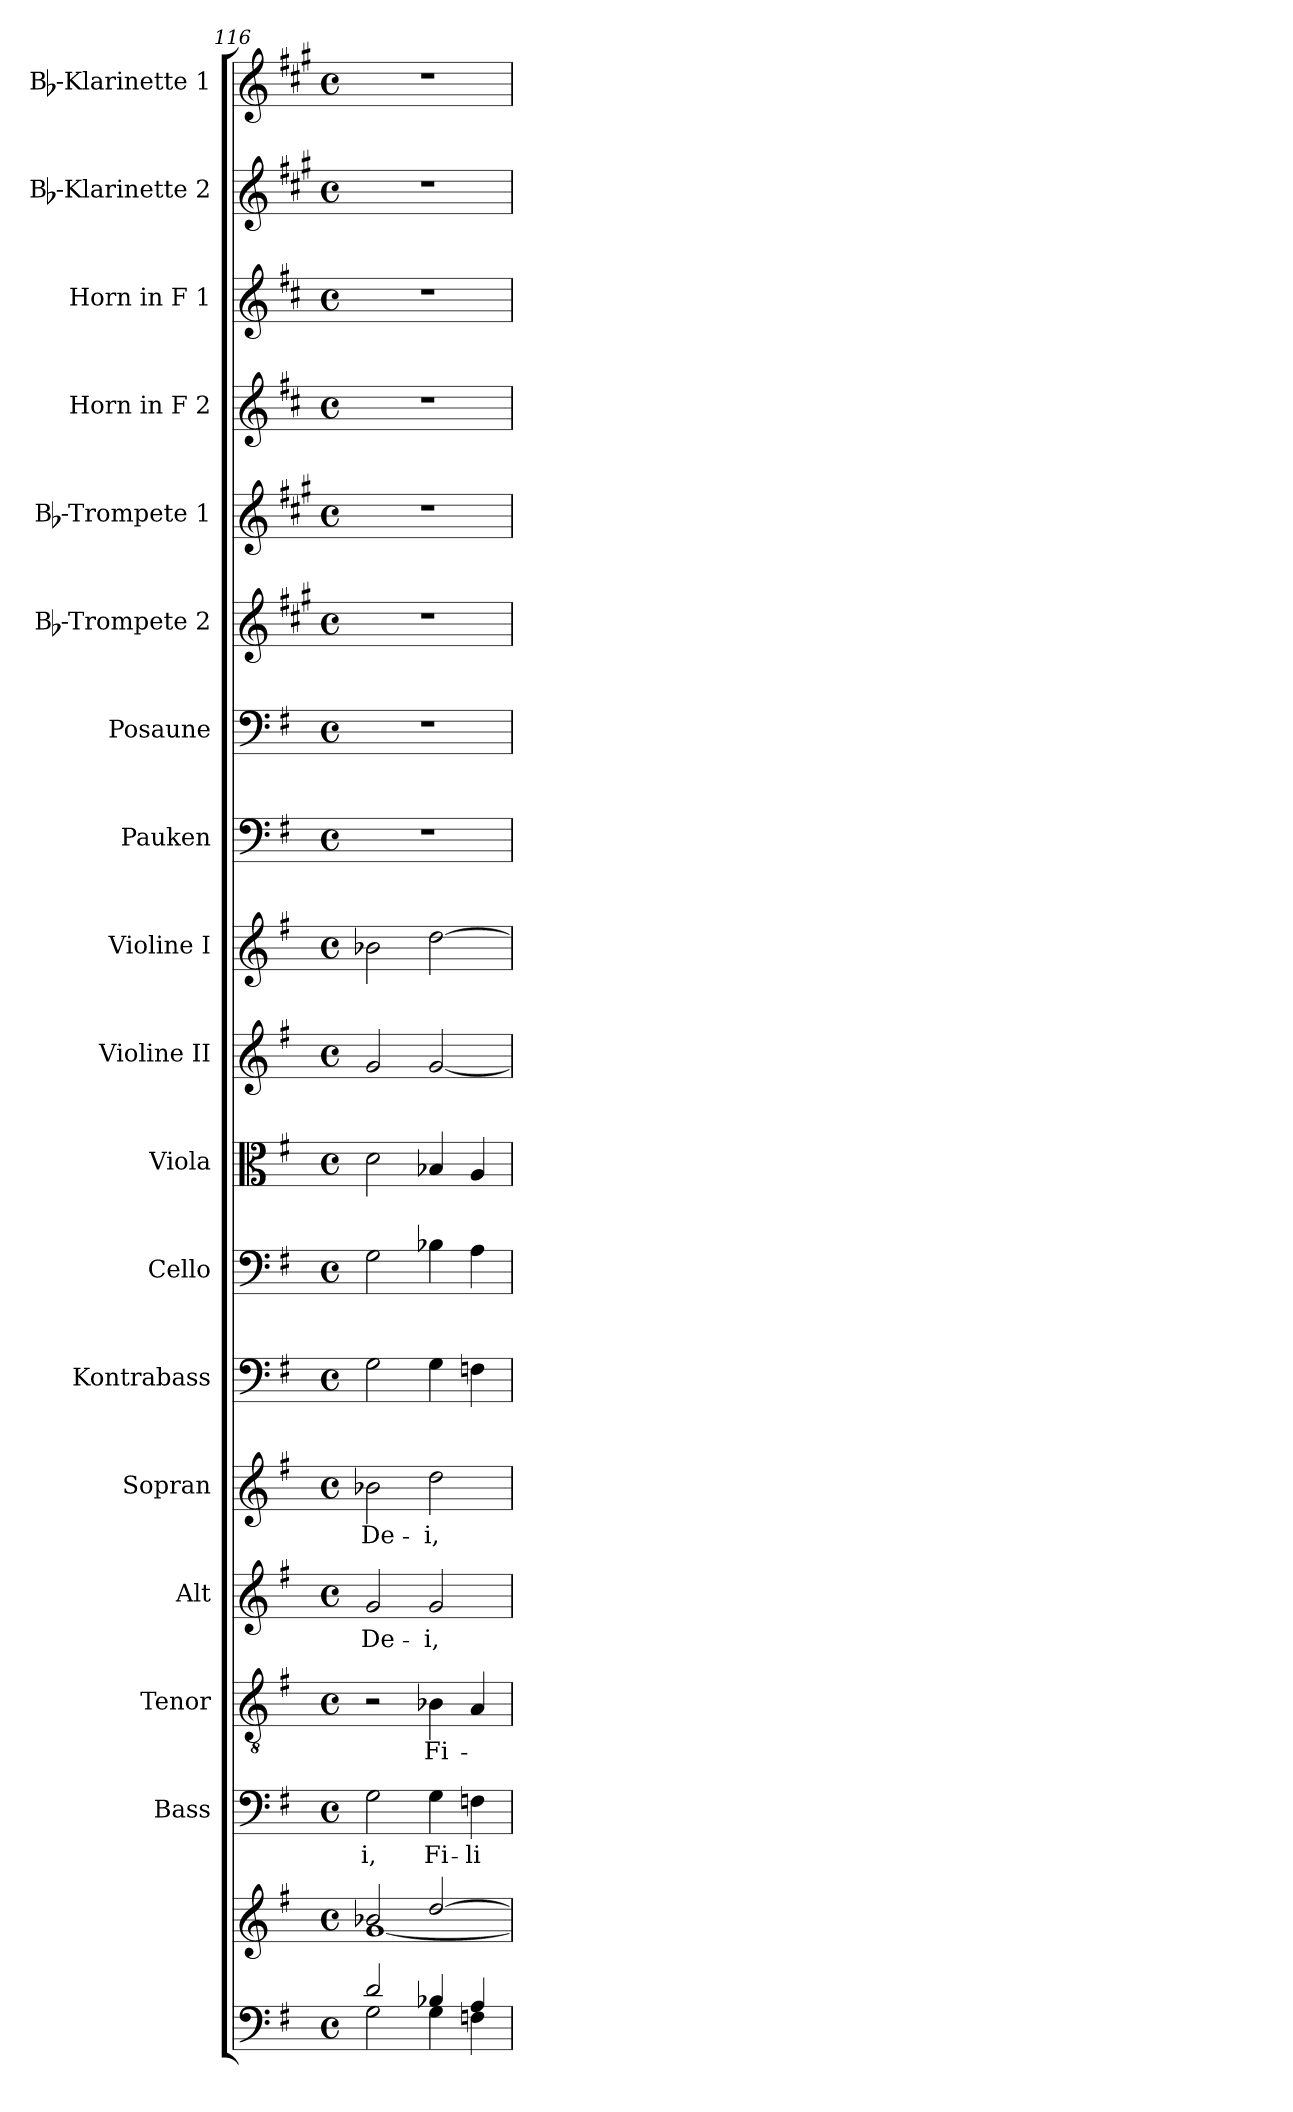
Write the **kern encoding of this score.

**kern	**kern	**kern	**text	**kern	**text	**kern	**text	**kern	**text	**kern	**kern	**kern	**kern	**kern	**kern	**kern	**kern	**kern	**kern	**kern	**kern	**kern
*part18	*part18	*part17	*part17	*part16	*part16	*part15	*part15	*part14	*part14	*part13	*part12	*part11	*part10	*part9	*part8	*part7	*part6	*part5	*part4	*part3	*part2	*part1
*staff19	*staff18	*staff17	*staff17	*staff16	*staff16	*staff15	*staff15	*staff14	*staff14	*staff13	*staff12	*staff11	*staff10	*staff9	*staff8	*staff7	*staff6	*staff5	*staff4	*staff3	*staff2	*staff1
*	*	*I"Bass	*	*I"Tenor	*	*I"Alt	*	*I"Sopran	*	*I"Kontrabass	*I"Cello	*I"Viola	*I"Violine II	*I"Violine I	*I"Pauken	*I"Posaune	*I"Bb-Trompete 2	*I"Bb-Trompete 1	*I"Horn in F 2	*I"Horn in F 1	*I"Bb-Klarinette 2	*I"Bb-Klarinette 1
*	*	*I'B.	*	*I'T.	*	*I'A.	*	*I'S.	*	*I'Kb.	*	*I'Vla.	*I'Vl. II	*I'Vl. I	*I'Pk.	*I'Pos.	*I'Bb Trp. 2	*I'Bb Trp. 1	*	*	*I'Bb Kl. 2	*I'Bb Kl. 1
!!LO:PB:g=z
*clefF4	*clefG2	*clefF4	*	*clefGv2	*	*clefG2	*	*clefG2	*	*clefF4	*clefF4	*clefC3	*clefG2	*clefG2	*clefF4	*clefF4	*clefG2	*clefG2	*clefG2	*clefG2	*clefG2	*clefG2
*	*	*	*	*	*	*	*	*	*	*ITrd7c12	*	*	*	*	*	*	*ITrd1c2	*ITrd1c2	*ITrd4c7	*ITrd4c7	*ITrd1c2	*ITrd1c2
*k[f#]	*k[f#]	*k[f#]	*	*k[f#]	*	*k[f#]	*	*k[f#]	*	*k[f#]	*k[f#]	*k[f#]	*k[f#]	*k[f#]	*k[f#]	*k[f#]	*k[f#]	*k[f#]	*k[f#]	*k[f#]	*k[f#]	*k[f#]
*G:	*G:	*G:	*	*G:	*	*G:	*	*G:	*	*G:	*G:	*G:	*G:	*G:	*G:	*G:	*G:	*G:	*G:	*G:	*G:	*G:
*M4/4	*M4/4	*M4/4	*	*M4/4	*	*M4/4	*	*M4/4	*	*M4/4	*M4/4	*M4/4	*M4/4	*M4/4	*M4/4	*M4/4	*M4/4	*M4/4	*M4/4	*M4/4	*M4/4	*M4/4
*met(c)	*met(c)	*met(c)	*	*met(c)	*	*met(c)	*	*met(c)	*	*met(c)	*met(c)	*met(c)	*met(c)	*met(c)	*met(c)	*met(c)	*met(c)	*met(c)	*met(c)	*met(c)	*met(c)	*met(c)
=116	=116	=116	=116	=116	=116	=116	=116	=116	=116	=116	=116	=116	=116	=116	=116	=116	=116	=116	=116	=116	=116	=116
*^	*^	*	*	*	*	*	*	*	*	*	*	*	*	*	*	*	*	*	*	*	*	*
!	!	!	!	!	!LO:LY:b	!	!	!	!LO:LY:b	!	!LO:LY:b	!	!	!	!	!	!	!	!	!	!	!	!	!
2d/	2G\	2b-X/	[<1g	2G\	-i,	2r	.	2g/	De-	2b-X\	De-	2GG\	2G\	2d\	2g/	2b-X\	1r	1r	1r	1r	1r	1r	1r	1r
!	!	!	!	!	!LO:LY:b	!	!LO:LY:b	!	!LO:LY:b	!	!LO:LY:b	!	!	!	!	!	!	!	!	!	!	!	!	!
4B-X/	4G\	[>2dd/	.	4G\	Fi-	4B-X\	Fi-	2g/	-i,	2dd\	-i,	4GG\	4B-X\	4B-X/	[2g/	[2dd\	.	.	.	.	.	.	.	.
!	!	!	!	!	!LO:LY:b	!	!	!	!	!	!	!	!	!	!	!	!	!	!	!	!	!	!	!
4A/	4Fn\	.	.	4Fn\	-li-	4A/	.	.	.	.	.	4FFn\	4A\	4A/	.	.	.	.	.	.	.	.	.	.
*v	*v	*	*	*	*	*	*	*	*	*	*	*	*	*	*	*	*	*	*	*	*	*	*	*
*	*v	*v	*	*	*	*	*	*	*	*	*	*	*	*	*	*	*	*	*	*	*	*	*
=	=	=	=	=	=	=	=	=	=	=	=	=	=	=	=	=	=	=	=	=	=	=
*-	*-	*-	*-	*-	*-	*-	*-	*-	*-	*-	*-	*-	*-	*-	*-	*-	*-	*-	*-	*-	*-	*-
